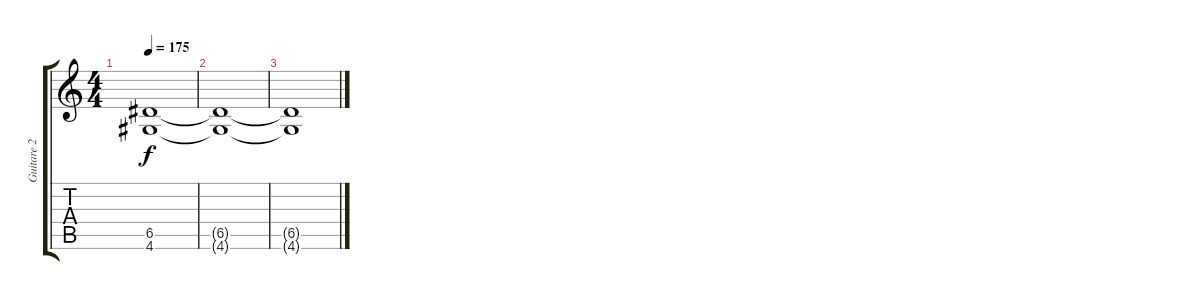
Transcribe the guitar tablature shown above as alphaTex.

\track ("Guitare 2" "Guitare 2") {instrument distortionguitar}
\staff {score tabs}
\tuning (E4 B3 G3 D3 A2 E2) {hide}
\ts (4 4)
\tempo 175
\clef g2
\ks c
(6.5 4.6).1{dy f} |
(6.5{t} 4.6{t}).1 |
(6.5{t} 4.6{t}).1
